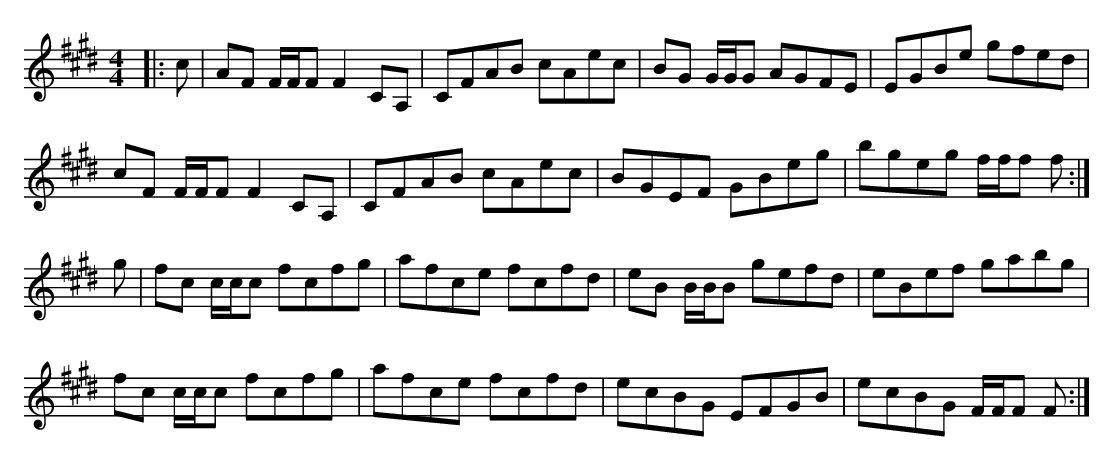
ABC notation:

X:1
M:4/4
K:E
|:c|AF F/F/F F2 CA,|CFAB cAec|BG G/G/G AGFE|EGBe gfed|
cF F/F/F F2 CA,|CFAB cAec|BGEF GBeg|bgeg f/f/f f:|
g|fc c/c/c fcfg|afce fcfd|eB B/B/B gefd|eBef gabg|
fc c/c/c fcfg|afce fcfd|ecBG EFGB|ecBG F/F/F F:|
